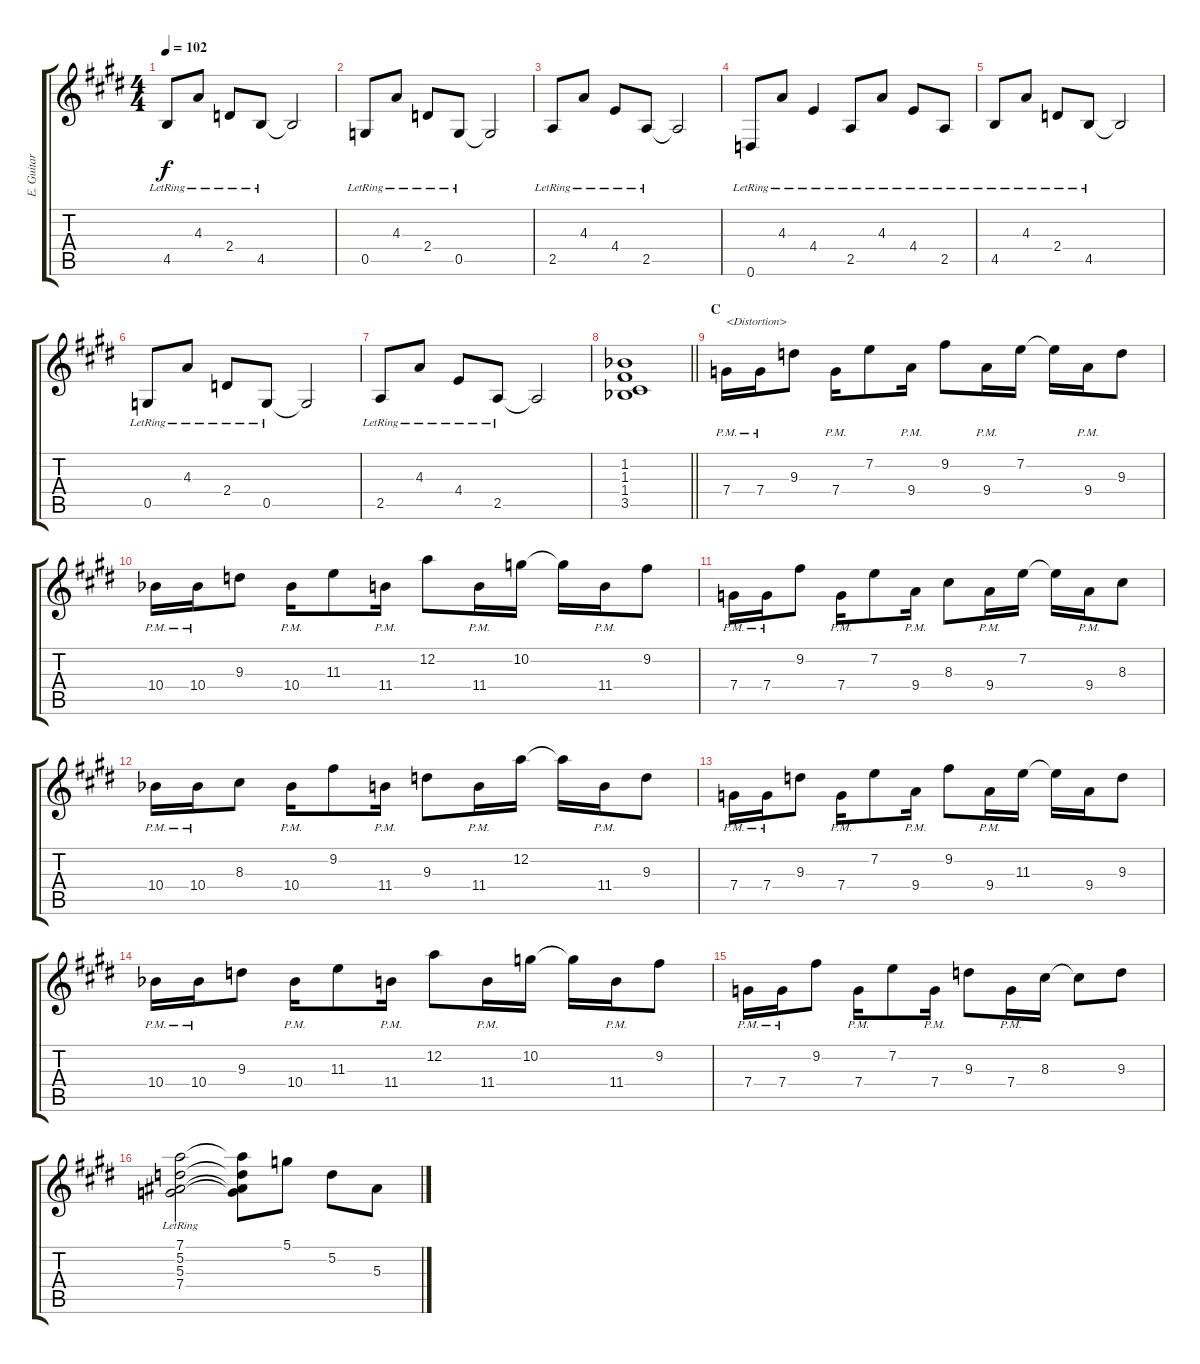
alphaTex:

\track ("E. Guitar I" "E. Guitar ") {instrument overdrivenguitar}
\staff {score tabs}
\tuning (D4 A3 F3 C3 G2 D2) {hide}
\ts (4 4)
\tempo 102
\clef g2
\ks e
4.5{lr}.8{dy f} 4.3{lr}.8 2.4{lr}.8 4.5{lr}.8 4.5{t}.2 |
0.5{lr}.8 4.3{lr}.8 2.4{lr}.8 0.5{lr}.8 0.5{t}.2 |
2.5{lr}.8 4.3{lr}.8 4.4{lr}.8 2.5{lr}.8 2.5{t}.2 |
0.6{lr}.8 4.3{lr}.8 4.4{lr}.4 2.5{lr}.8 4.3{lr}.8 4.4{lr}.8 2.5{lr}.8 |
4.5{lr}.8 4.3{lr}.8 2.4{lr}.8 4.5{lr}.8 4.5{t}.2 |
0.5{lr}.8 4.3{lr}.8 2.4{lr}.8 0.5{lr}.8 0.5{t}.2 |
2.5{lr}.8 4.3{lr}.8 4.4{lr}.8 2.5{lr}.8 2.5{t}.2 |
\barLineRight lightlight
(1.2{acc b} 1.3 1.4 3.5{acc b}).1 |
\section ("" "C")
7.4{pm}.16{txt "<Distortion>" instrument overdrivenguitar} 7.4{pm}.16 9.3.8 7.4{pm}.16 7.2.8 9.4{pm}.16 9.2.8 9.4{pm}.16 7.2.16 7.2{t}.16 9.4{pm}.16 9.3.8 |
10.4{pm acc b}.16 10.4{pm acc b}.16 9.3.8 10.4{pm acc b}.16 11.3.8 11.4{pm}.16 12.2.8 11.4{pm}.16 10.2.16 10.2{t}.16 11.4{pm}.16 9.2.8 |
7.4{pm}.16 7.4{pm}.16 9.2.8 7.4{pm}.16 7.2.8 9.4{pm}.16 8.3.8 9.4{pm}.16 7.2.16 7.2{t}.16 9.4{pm}.16 8.3.8 |
10.4{pm acc b}.16 10.4{pm acc b}.16 8.3.8 10.4{pm acc b}.16 9.2.8 11.4{pm}.16 9.3.8 11.4{pm}.16 12.2.16 12.2{t}.16 11.4{pm}.16 9.3.8 |
7.4{pm}.16 7.4{pm}.16 9.3.8 7.4{pm}.16 7.2.8 9.4{pm}.16 9.2.8 9.4{pm}.16 11.3.16 11.3{t}.16 9.4.16 9.3.8 |
10.4{pm acc b}.16 10.4{pm acc b}.16 9.3.8 10.4{pm acc b}.16 11.3.8 11.4{pm}.16 12.2.8 11.4{pm}.16 10.2.16 10.2{t}.16 11.4{pm}.16 9.2.8 |
7.4{pm}.16 7.4{pm}.16 9.2.8 7.4{pm}.16 7.2.8 7.4{pm}.16 9.3.8 7.4{pm}.16 8.3.16 8.3{t}.8 9.3.8 |
(7.1{lr} 5.2{lr} 5.3{lr} 7.4{lr}).2 (7.1{t} 5.2{t} 5.3{t} 7.4{t}).8 5.1.8 5.2.8 5.3.8
